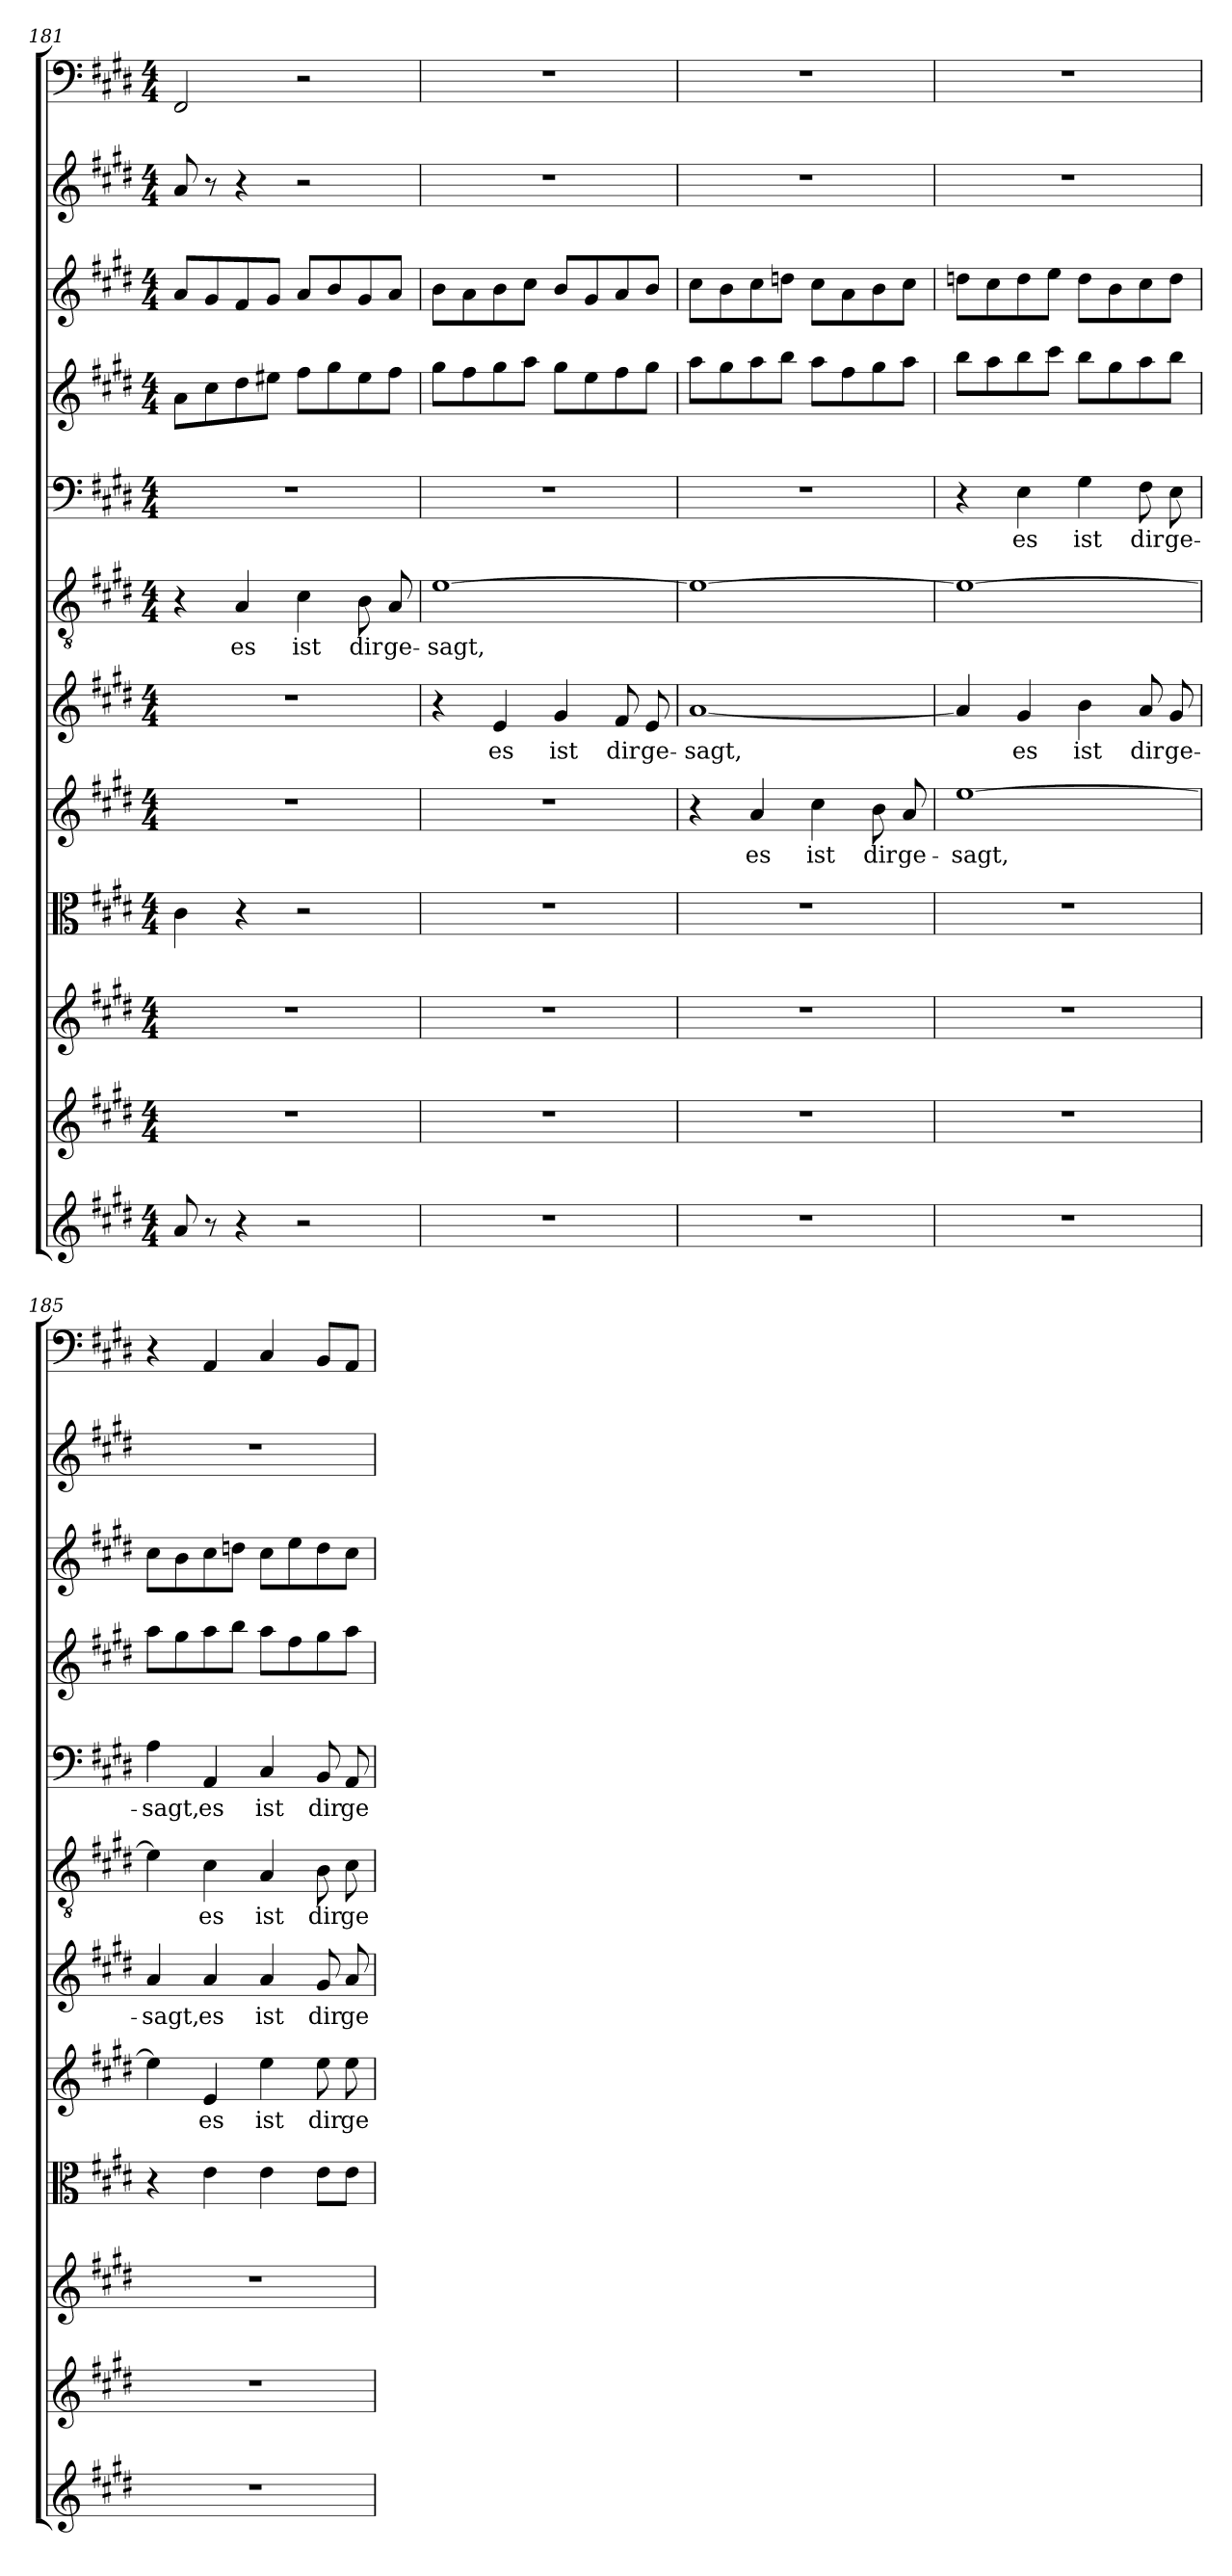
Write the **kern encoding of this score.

**kern	**kern	**kern	**kern	**kern	**text	**kern	**text	**kern	**text	**kern	**text	**kern	**kern	**kern	**kern
*part12	*part11	*part10	*part9	*part8	*part8	*part7	*part7	*part6	*part6	*part5	*part5	*part4	*part3	*part2	*part1
*staff12	*staff11	*staff10	*staff9	*staff8	*staff8	*staff7	*staff7	*staff6	*staff6	*staff5	*staff5	*staff4	*staff3	*staff2	*staff1
*clefG2	*clefG2	*clefG2	*clefC3	*clefG2	*	*clefG2	*	*clefGv2	*	*clefF4	*	*clefG2	*clefG2	*clefG2	*clefF4
*k[f#c#g#d#]	*k[f#c#g#d#]	*k[f#c#g#d#]	*k[f#c#g#d#]	*k[f#c#g#d#]	*	*k[f#c#g#d#]	*	*k[f#c#g#d#]	*	*k[f#c#g#d#]	*	*k[f#c#g#d#]	*k[f#c#g#d#]	*k[f#c#g#d#]	*k[f#c#g#d#]
*E:	*E:	*E:	*E:	*E:	*	*E:	*	*E:	*	*E:	*	*E:	*E:	*E:	*E:
*M4/4	*M4/4	*M4/4	*M4/4	*M4/4	*	*M4/4	*	*M4/4	*	*M4/4	*	*M4/4	*M4/4	*M4/4	*M4/4
=181	=181	=181	=181	=181	=181	=181	=181	=181	=181	=181	=181	=181	=181	=181	=181
8a/	1r	1r	4c#\	1r	.	1r	.	4r	.	1r	.	8a\L	8a/L	8a/	2FF#/
8r	.	.	.	.	.	.	.	.	.	.	.	8cc#\	8g#/	8r	.
4r	.	.	4r	.	.	.	.	4A/	es	.	.	8dd#\	8f#/	4r	.
.	.	.	.	.	.	.	.	.	.	.	.	8ee#X\J	8g#/J	.	.
2r	.	.	2r	.	.	.	.	4c#\	ist	.	.	8ff#\L	8a/L	2r	2r
.	.	.	.	.	.	.	.	.	.	.	.	8gg#\	8b/	.	.
.	.	.	.	.	.	.	.	8B\	dir	.	.	8ee#\	8g#/	.	.
.	.	.	.	.	.	.	.	8A/	ge-	.	.	8ff#\J	8a/J	.	.
=182	=182	=182	=182	=182	=182	=182	=182	=182	=182	=182	=182	=182	=182	=182	=182
1r	1r	1r	1r	1r	.	4r	.	[1e\	-sagt,	1r	.	8gg#\L	8b\L	1r	1r
.	.	.	.	.	.	.	.	.	.	.	.	8ff#\	8a\	.	.
.	.	.	.	.	.	4e/	es	.	.	.	.	8gg#\	8b\	.	.
.	.	.	.	.	.	.	.	.	.	.	.	8aa\J	8cc#\J	.	.
.	.	.	.	.	.	4g#/	ist	.	.	.	.	8gg#\L	8b/L	.	.
.	.	.	.	.	.	.	.	.	.	.	.	8ee\	8g#/	.	.
.	.	.	.	.	.	8f#/	dir	.	.	.	.	8ff#\	8a/	.	.
.	.	.	.	.	.	8e/	ge-	.	.	.	.	8gg#\J	8b/J	.	.
=183	=183	=183	=183	=183	=183	=183	=183	=183	=183	=183	=183	=183	=183	=183	=183
1r	1r	1r	1r	4r	.	[1a/	-sagt,	1e\_	.	1r	.	8aa\L	8cc#\L	1r	1r
.	.	.	.	.	.	.	.	.	.	.	.	8gg#\	8b\	.	.
.	.	.	.	4a/	es	.	.	.	.	.	.	8aa\	8cc#\	.	.
.	.	.	.	.	.	.	.	.	.	.	.	8bb\J	8ddn\J	.	.
.	.	.	.	4cc#\	ist	.	.	.	.	.	.	8aa\L	8cc#\L	.	.
.	.	.	.	.	.	.	.	.	.	.	.	8ff#\	8a\	.	.
.	.	.	.	8b\	dir	.	.	.	.	.	.	8gg#\	8b\	.	.
.	.	.	.	8a/	ge-	.	.	.	.	.	.	8aa\J	8cc#\J	.	.
=184	=184	=184	=184	=184	=184	=184	=184	=184	=184	=184	=184	=184	=184	=184	=184
1r	1r	1r	1r	[1ee\	-sagt,	4a/]	.	1e\_	.	4r	.	8bb\L	8ddn\L	1r	1r
.	.	.	.	.	.	.	.	.	.	.	.	8aa\	8cc#\	.	.
.	.	.	.	.	.	4g#/	es	.	.	4E\	es	8bb\	8dd\	.	.
.	.	.	.	.	.	.	.	.	.	.	.	8ccc#\J	8ee\J	.	.
.	.	.	.	.	.	4b\	ist	.	.	4G#\	ist	8bb\L	8dd\L	.	.
.	.	.	.	.	.	.	.	.	.	.	.	8gg#\	8b\	.	.
.	.	.	.	.	.	8a/	dir	.	.	8F#\	dir	8aa\	8cc#\	.	.
.	.	.	.	.	.	8g#/	ge-	.	.	8E\	ge-	8bb\J	8dd\J	.	.
=185	=185	=185	=185	=185	=185	=185	=185	=185	=185	=185	=185	=185	=185	=185	=185
1r	1r	1r	4r	4ee\]	.	4a/	-sagt,	4e\]	.	4A\	-sagt,	8aa\L	8cc#\L	1r	4r
.	.	.	.	.	.	.	.	.	.	.	.	8gg#\	8b\	.	.
.	.	.	4e\	4e/	es	4a/	es	4c#\	es	4AA/	es	8aa\	8cc#\	.	4AA/
.	.	.	.	.	.	.	.	.	.	.	.	8bb\J	8ddn\J	.	.
.	.	.	4e\	4ee\	ist	4a/	ist	4A/	ist	4C#/	ist	8aa\L	8cc#\L	.	4C#/
.	.	.	.	.	.	.	.	.	.	.	.	8ff#\	8ee\	.	.
.	.	.	8e\L	8ee\	dir	8g#/	dir	8B\	dir	8BB/	dir	8gg#\	8dd\	.	8BB/L
.	.	.	8e\J	8ee\	ge-	8a/	ge-	8c#\	ge-	8AA/	ge-	8aa\J	8cc#\J	.	8AA/J
=	=	=	=	=	=	=	=	=	=	=	=	=	=	=	=
*-	*-	*-	*-	*-	*-	*-	*-	*-	*-	*-	*-	*-	*-	*-	*-
